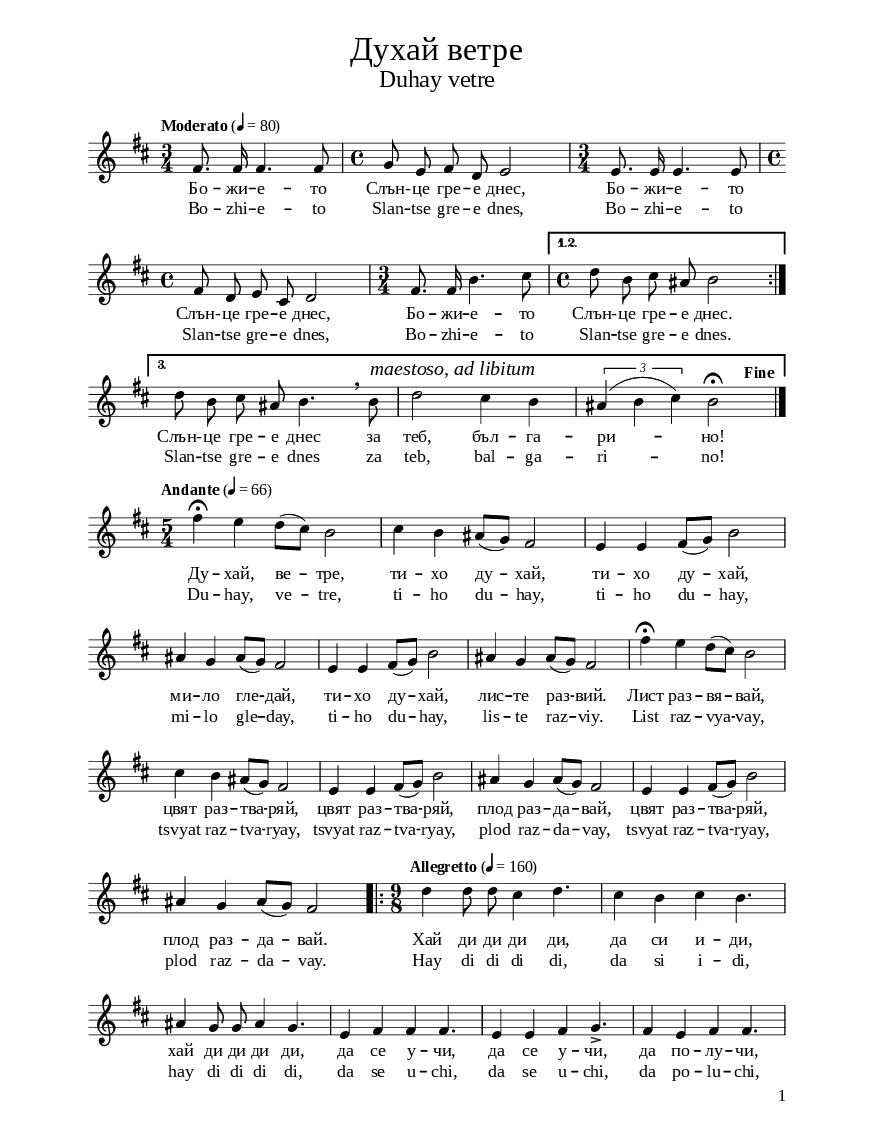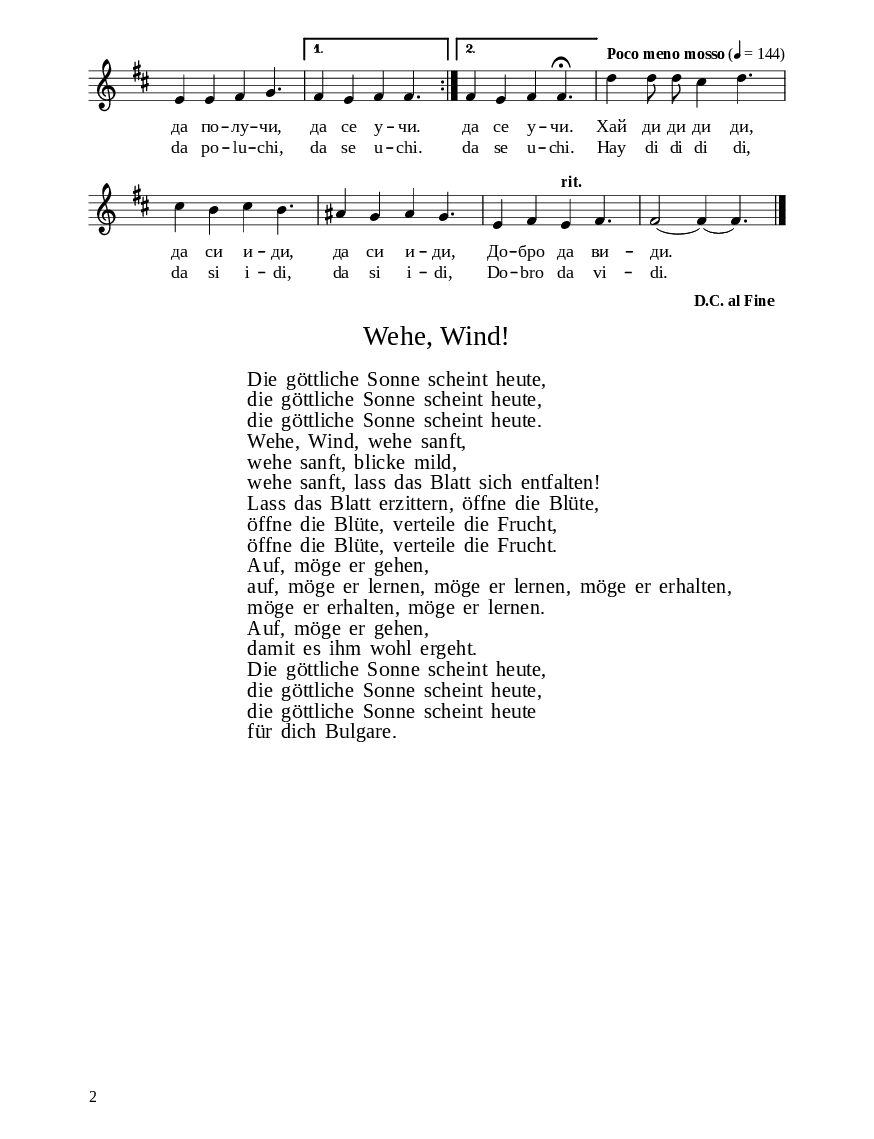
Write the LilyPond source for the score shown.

\version "2.24.0"

\include "include/globals.ily"

\bookpart {
  \label #'ref136
  \tocItem \markup "Духай ветре – Duhay vetre "
  \include "include/bookpart-paper.ily"
  \score {
    \include "include/score-layout.ily"

    \new Voice \relative c' {
      \clef treble
      \key d \major
      \time 3/4
      \tempoFunc "Moderato" 4 "80"
      \autoBeamOff

      \repeat volta 3 {
        fis8.  fis16  fis4.  fis8 | % 2
        \time 4/4  | % 2
        g8  e8  fis8  d8  e2
        | % 3
        \time 3/4  | % 3
        e8.  e16  e4.  e8 \break | % 4
        \time 4/4  | % 4
        fis8  d8  e8  cis8
        d2 | % 5
        \time 3/4  | % 5
        fis8.  fis16  b4.  cis8
        \time 4/4 |
      }
      \alternative {
        {
          d8  b8  cis8 ais8  b2 | \break
        }
        {
          d8   b8 cis8  ais8  b4. \breathe b8 |
          \mark\markup\italic {"                      maestoso, ad libitum"} 
          d2 cis4 b4 | 
          
          
          \tweak direction #up \times 2/3 {
            \once \override Slur.positions = #'(1 . 1)
            \once \override Slur.height-limit = #5.91
            ais4 (  b4  cis4 )
          } 
          \once \override Score.MetronomeMark.outside-staff-priority = #599
          \once \override Score.MetronomeMark.X-extent=#'(-3.5 . 0)
          \tempo "Fine" b2 ^\fermata
        }
      } \break  \bar "|."

      \once \override Staff.TimeSignature.break-visibility = ##(#f #t #t)
      \time 5/4 \tempoFunc "Andante" 4 "66" fis'4 ^\fermata
      e4  d8 [ ( cis8 ) ] b2 | 
      cis4  b4  ais8 ( [  g8 ) ]  fis2 |
      e4  e4 fis8 ( [  g8 ) ] b2 | \break
      ais4 g4  ais8 ( [  g8 ) ]  fis2 |
      e4 e4  fis8 ( [  g8 ) ]  b2 |
      ais4  g4  ais8 ( [  g8 ) ]  fis2 |
      fis'4 ^\fermata  e4  d8 ( [
      cis8 ) ]  b2 | \break  
      cis4 b4  ais8 ( [  g8 ) ]  fis2 |
      e4 e4  fis8 ( [  g8 ) ] b2 |
      ais4  g4  ais8 ( [  g8 ) ]  fis2 |
      e4  e4  fis8 ( [  g8 ) ] b2 | \break 
      ais4  g4  ais8 ( [  g8 ) ]  fis2 |
      \repeat volta 2 {
        \time 9/8 \tempoFunc "     Allegretto" 4 "160"  d'4
        d8  d8  cis4 d4. |
        cis4  b4  cis4 b4. | \break  
        ais4  g8  g8 ais4  g4. |
        e4 fis4 fis4  fis4. | 
        e4  e4  fis4 g4. -> |
        fis4  e4  fis4 fis4. \break  
        e4  e4  fis4  g4.
      }

      \alternative {
        {
          fis4  e4  fis4  fis4.
        }
        {
          fis4  e4  fis4  fis4.^\fermata
        }
      }

      \tempoFunc "Poco meno mosso" 4 "144" d'4 d8 d8 cis4 d4. | \break
      cis4  b4
      cis4  b4.  ais4  g4  ais4
      g4.  e4   fis4
      \tempo "rit." e4  fis4.
      fis2 ~  fis4 ~ fis4.\break  \bar "|."
    }
    
    \addlyrics {
      Бо -- жи -- е -- то "Слън-" -- це гре --
      е днес, Бо -- жи -- е -- то "Слън-" --
      це гре -- е днес, Бо -- жи -- е --
      то "Слън-"  -- це гре -- е днес. "Слън-" 
      -- це гре -- е днес за теб, бъл --
      га -- ри  --  но! Ду -- хай, ве
      -- тре, ти -- хо ду -- хай, ти
      -- хо ду -- хай, ми -- ло гле
      -- дай, ти -- хо ду -- хай,
      лис -- те раз -- вий. Лист раз
      -- вя -- вай, цвят раз -- тва
      -- ряй, цвят раз -- тва --
      ряй, плод раз -- да -- вай,
      цвят раз -- тва -- ряй, плод
      раз -- да -- вай. Хай ди ди ди
      ди, да си и -- ди, хай ди ди ди
      ди, да се у -- чи, да се у -- чи,
      да по -- лу -- чи, да по -- лу --
      чи, да се у -- чи. да се у -- чи.
      Хай ди ди ди ди, да си и -- ди,
      да си и -- ди, До -- бро да ви --
      ди.}
      \addlyrics {       Bo -- zhi -- e -- to Slan -- tse gre --
      e dnes, Bo -- zhi -- e -- to Slan --
      tse gre -- e dnes, Bo -- zhi -- e --
      to Slan -- tse gre -- e dnes. Slan
      -- tse gre -- e dnes za teb, bal --
      ga -- ri  --  no! Du -- hay, ve
      -- tre, ti -- ho du -- hay, ti
      -- ho du -- hay, mi -- lo gle
      -- day, ti -- ho du -- hay,
      lis -- te raz -- viy. List raz
      -- vya -- vay, tsvyat raz -- tva
      -- ryay, tsvyat raz -- tva --
      ryay, plod raz -- da -- vay,
      tsvyat raz -- tva -- ryay, plod
      raz -- da -- vay. Hay di di di
      di, da si i -- di, hay di di di
      di, da se u -- chi, da se u -- chi,
      da po -- lu -- chi, da po -- lu --
      chi, da se u -- chi. da se u -- chi.
      Hay di di di di, da si i -- di,
      da si i -- di, Do -- bro da vi --
      di.}

      \header {
        title = \titleFunc "Духай ветре" "Duhay vetre"
      }

      \midi{}

    } % score

    \markup \dc-one "D.C. al Fine"
    

    % include foreign translation(s) of the song
    \version "2.24.0"

\markup \fill-line { \fontsize #deTitleFontSize "Wehe, Wind!" }
\markup \null
\markup \null
\markup \fontsize #deCoupletFontSize {
  \hspace #14
  \override #`(baseline-skip . ,deCoupletBaselineSkip)

  \column {

    \line { " "Die göttliche Sonne scheint heute,  }

    \line { " "die göttliche Sonne scheint heute,  }

    \line { " "die göttliche Sonne scheint heute. }

    \line { " "Wehe, Wind, wehe sanft,  }

    \line { " "wehe sanft, blicke mild, }

    \line { " "wehe sanft, lass das Blatt sich entfalten! }

    \line { " "Lass das Blatt erzittern, öffne die Blüte,  }

    \line { " "öffne die Blüte, verteile die Frucht, }

    \line { " "öffne die Blüte, verteile die Frucht. }

    \line { " "Auf, möge er gehen, }

    \line { " " auf, möge er lernen, möge er lernen, möge er erhalten, }

    \line { " "möge er erhalten, möge er lernen. }

    \line { " "Auf, möge er gehen,  }

    \line { " "damit es ihm wohl ergeht. }

    \line { " "Die göttliche Sonne scheint heute,  }

    \line { " "die göttliche Sonne scheint heute,  }

    \line { " "die göttliche Sonne scheint heute }
     \line { " "für dich Bulgare. }

  }
}


  } % bookpart
